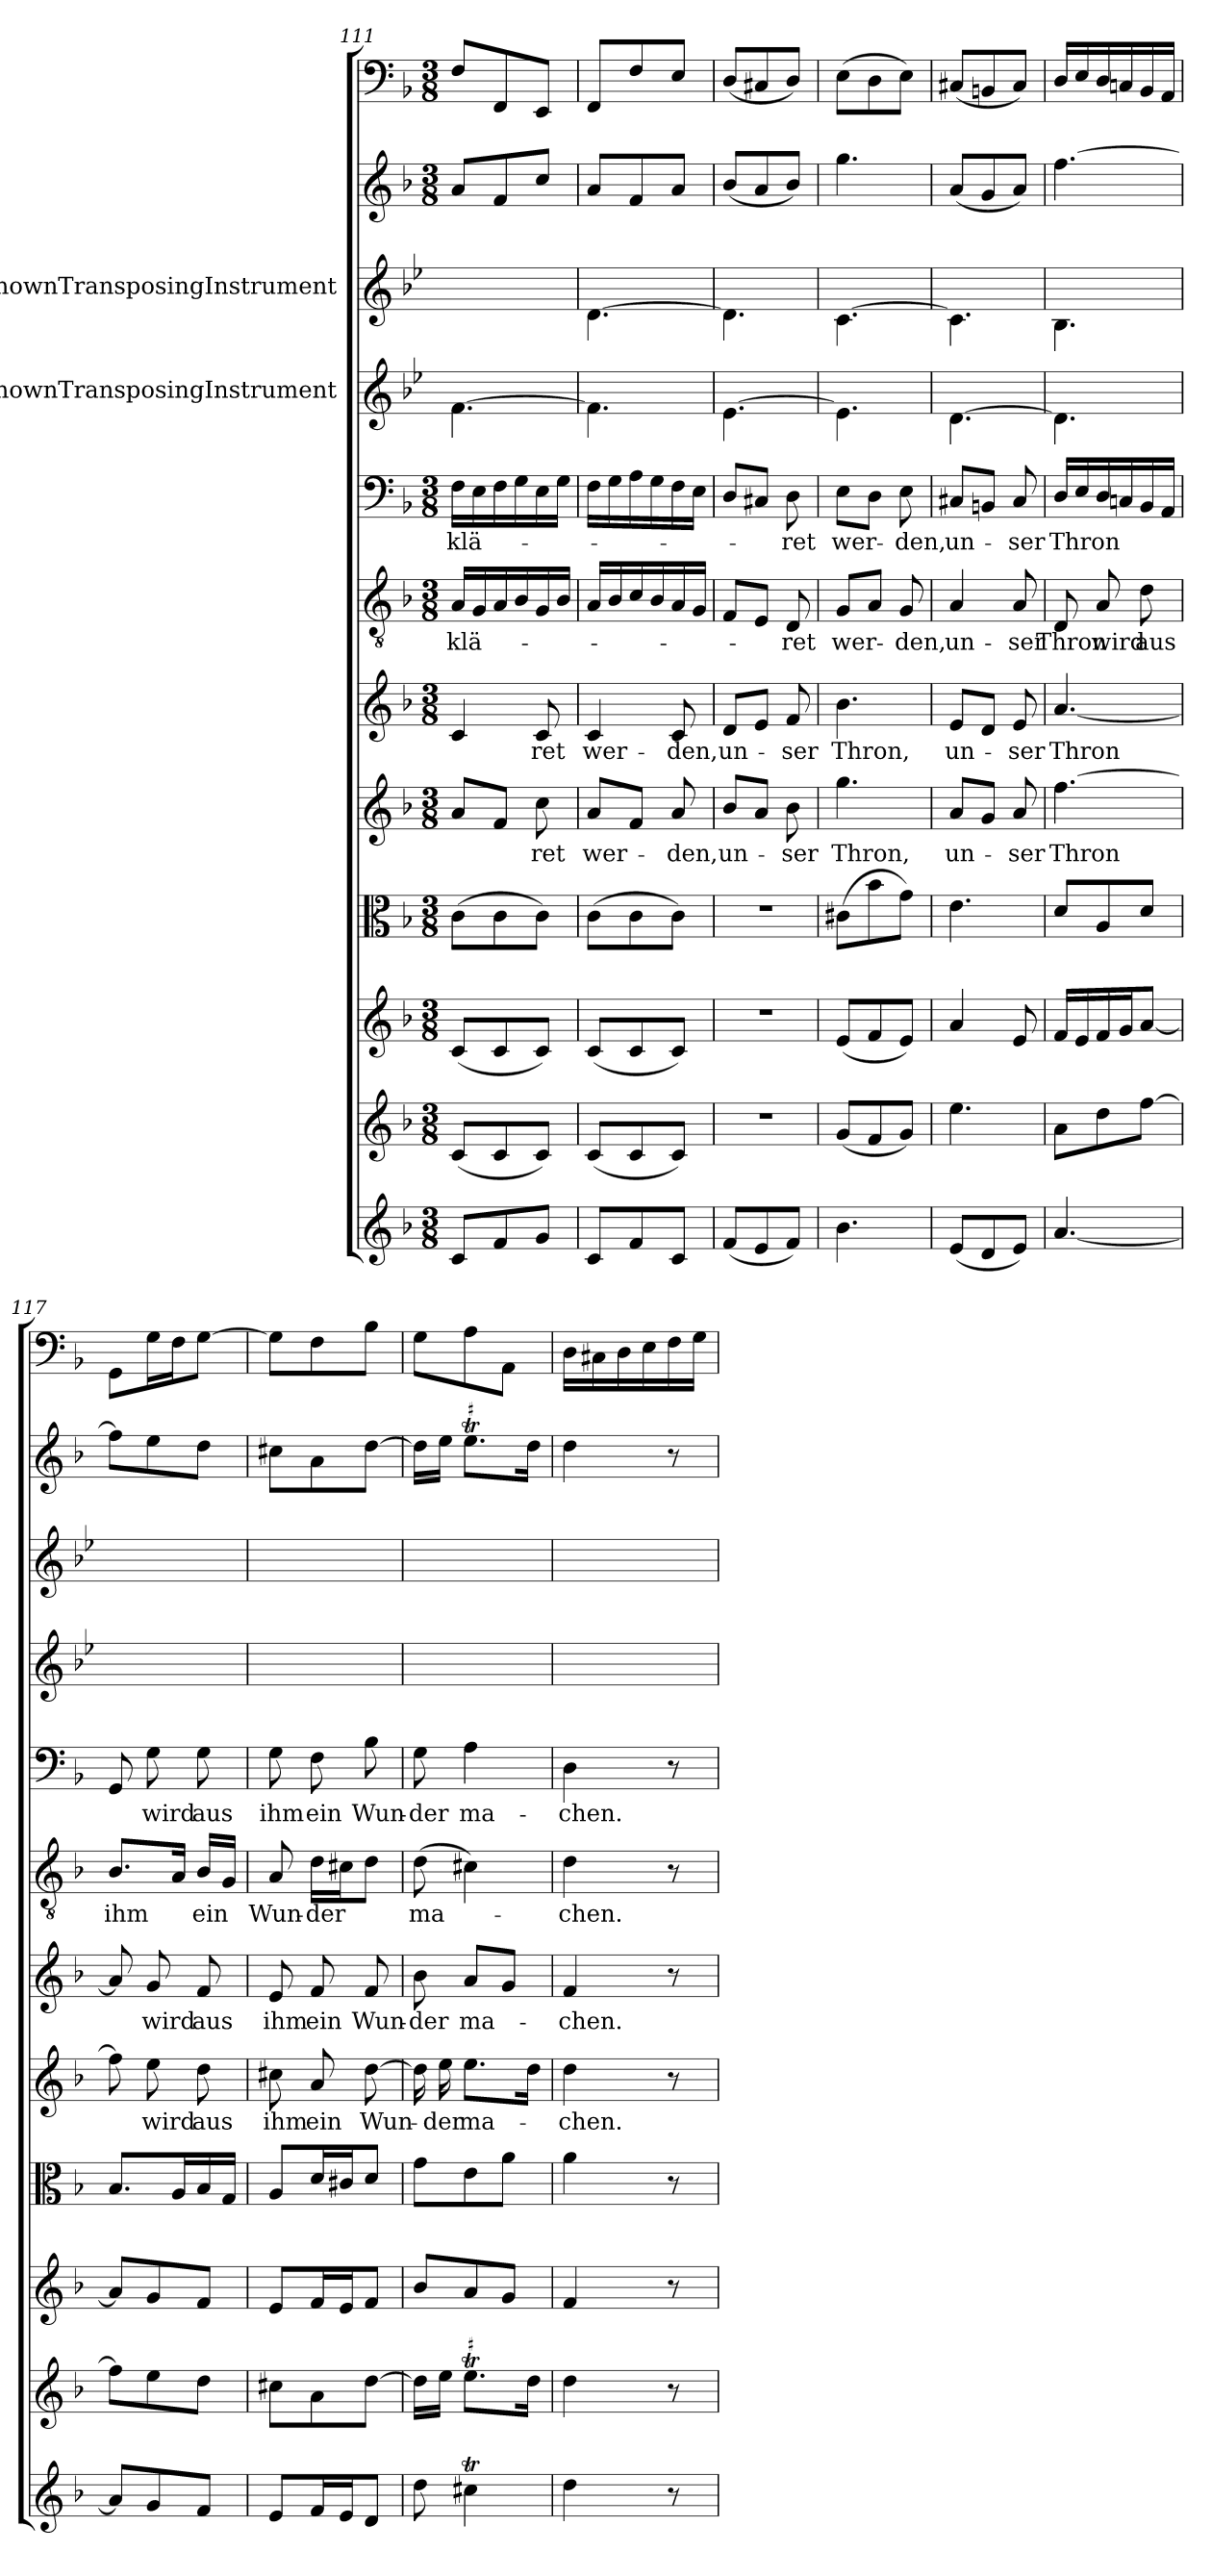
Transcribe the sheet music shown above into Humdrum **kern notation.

**kern	**kern	**kern	**kern	**kern	**text	**kern	**text	**kern	**text	**kern	**text	**kern	**kern	**kern	**kern
*part12	*part11	*part10	*part9	*part8	*part8	*part7	*part7	*part6	*part6	*part5	*part5	*part4	*part3	*part2	*part1
*staff12	*staff11	*staff10	*staff9	*staff8	*staff8	*staff7	*staff7	*staff6	*staff6	*staff5	*staff5	*staff4	*staff3	*staff2	*staff1
*	*	*	*	*	*	*	*	*	*	*	*	*I"UnknownTransposingInstrument	*I"UnknownTransposingInstrument	*	*
*clefG2	*clefG2	*clefG2	*clefC3	*clefG2	*	*clefG2	*	*clefGv2	*	*clefF4	*	*clefG2	*clefG2	*clefG2	*clefF4
*	*	*	*	*	*	*	*	*	*	*	*	*ITrd-4c-7	*ITrd-4c-7	*	*
*k[b-]	*k[b-]	*k[b-]	*k[b-]	*k[b-]	*	*k[b-]	*	*k[b-]	*	*k[b-]	*	*k[b-]	*k[b-]	*k[b-]	*k[b-]
*F:	*F:	*F:	*F:	*F:	*	*F:	*	*F:	*	*F:	*	*	*	*F:	*F:
*M3/8	*M3/8	*M3/8	*M3/8	*M3/8	*	*M3/8	*	*M3/8	*	*M3/8	*	*	*	*M3/8	*M3/8
=111	=111	=111	=111	=111	=111	=111	=111	=111	=111	=111	=111	=111	=111	=111	=111
8c/L	(8c/L	(8c/L	(8c\L	8a/L	.	4c/	.	16A/LL	-klä-	16F\LL	-klä-	[4.cc\	4.r	8a/L	8F/L
.	.	.	.	.	.	.	.	16G/	.	16E\	.	.	.	.	.
8f/	8c/	8c/	8c\	8f/J	.	.	.	16A/	.	16F\	.	.	.	8f/	8FF/
.	.	.	.	.	.	.	.	16B-/	.	16G\	.	.	.	.	.
8g/J	8c/J)	8c/J)	8c\J)	8cc\	-ret	8c/	-ret	16G/	.	16E\	.	.	.	8cc/J	8EE/J
.	.	.	.	.	.	.	.	16B-/JJ	.	16G\JJ	.	.	.	.	.
=112	=112	=112	=112	=112	=112	=112	=112	=112	=112	=112	=112	=112	=112	=112	=112
8c/L	(8c/L	(8c/L	(8c\L	8a/L	wer-	4c/	wer-	16A/LL	.	16F\LL	.	4.cc\]	[4.a\	8a/L	8FF/L
.	.	.	.	.	.	.	.	16B-/	.	16G\	.	.	.	.	.
8f/	8c/	8c/	8c\	8f/J	.	.	.	16c/	.	16A\	.	.	.	8f/	8F/
.	.	.	.	.	.	.	.	16B-/	.	16G\	.	.	.	.	.
8c/J	8c/J)	8c/J)	8c\J)	8a/	-den,	8c/	-den,	16A/	.	16F\	.	.	.	8a/J	8E/J
.	.	.	.	.	.	.	.	16G/JJ	.	16E\JJ	.	.	.	.	.
=113	=113	=113	=113	=113	=113	=113	=113	=113	=113	=113	=113	=113	=113	=113	=113
(8f/L	4.r	4.r	4.r	8b-/L	un-	8d/L	un-	8F/L	.	8D/L	.	[4.b-\	4.a\]	(8b-/L	(8D/L
8e/	.	.	.	8a/J	.	8e/J	.	8E/J	.	8C#X/J	.	.	.	8a/	8C#X/
8f/J)	.	.	.	8b-\	-ser	8f/	-ser	8D/	-ret	8D\	-ret	.	.	8b-/J)	8D/J)
=114	=114	=114	=114	=114	=114	=114	=114	=114	=114	=114	=114	=114	=114	=114	=114
4.b-\	(8g/L	(8e/L	(8c#X\L	4.gg\	Thron,	4.b-\	Thron,	8G/L	wer-	8E\L	wer-	4.b-\]	[4.g\	4.gg\	(8E\L
.	8f/	8f/	8b-\	.	.	.	.	8A/J	.	8D\J	.	.	.	.	8D\
.	8g/J)	8e/J)	8g\J)	.	.	.	.	8G/	-den,	8E\	-den,	.	.	.	8E\J)
=115	=115	=115	=115	=115	=115	=115	=115	=115	=115	=115	=115	=115	=115	=115	=115
(8e/L	4.ee\	4a/	4.e\	8a/L	un-	8e/L	un-	4A/	un-	8C#X/L	un-	[4.a\	4.g\]	(8a/L	(8C#X/L
8d/	.	.	.	8g/J	.	8d/J	.	.	.	8BBn/J	.	.	.	8g/	8BBn/
8e/J)	.	8e/	.	8a/	-ser	8e/	-ser	8A/	-ser	8C#/	-ser	.	.	8a/J)	8C#/J)
=116	=116	=116	=116	=116	=116	=116	=116	=116	=116	=116	=116	=116	=116	=116	=116
[4.a/	8a\L	16f/LL	8d/L	[4.ff\	Thron	[4.a/	Thron	8D/	Thron	16D/LL	Thron	4.a\]	4.f\	[4.ff\	16D/LL
.	.	16e/	.	.	.	.	.	.	.	16E/	.	.	.	.	16E/
.	8dd\	16f/	8A/	.	.	.	.	8A/	wird	16D/	.	.	.	.	16D/
.	.	16g/J	.	.	.	.	.	.	.	16Cn/	.	.	.	.	16Cn/
.	[8ff\J	[8a/J	8d/J	.	.	.	.	8d\	aus	16BB-/	.	.	.	.	16BB-/
.	.	.	.	.	.	.	.	.	.	16AA/JJ	.	.	.	.	16AA/JJ
=117	=117	=117	=117	=117	=117	=117	=117	=117	=117	=117	=117	=117	=117	=117	=117
8a/L]	8ff\L]	8a/L]	8.B-/L	8ff\]	.	8a/]	.	8.B-/L	ihm	8GG/	.	4.r	4.r	8ff\L]	8GG\L
8g/	8ee\	8g/	.	8ee\	wird	8g/	wird	.	.	8G\	wird	.	.	8ee\	16G\L
.	.	.	16A/L	.	.	.	.	16A/Jk	.	.	.	.	.	.	16F\J
8f/J	8dd\J	8f/J	16B-/	8dd\	aus	8f/	aus	16B-/LL	ein	8G\	aus	.	.	8dd\J	[8G\J
.	.	.	16G/JJ	.	.	.	.	16G/JJ	.	.	.	.	.	.	.
=118	=118	=118	=118	=118	=118	=118	=118	=118	=118	=118	=118	=118	=118	=118	=118
8e/L	8cc#X\L	8e/L	8A/L	8cc#X\	ihm	8e/	ihm	8A/	Wun-	8G\	ihm	4.r	4.r	8cc#X\L	8G\L]
16f/L	8a\	16f/L	16d/L	8a/	ein	8f/	ein	16d\LL	-der	8F\	ein	.	.	8a\	8F\
16e/J	.	16e/J	16c#X/J	.	.	.	.	16c#X\J	.	.	.	.	.	.	.
8d/J	[8dd\J	8f/J	8d/J	[8dd\	Wun-	8f/	Wun-	8d\J	.	8B-\	Wun-	.	.	[8dd\J	8B-\J
=119	=119	=119	=119	=119	=119	=119	=119	=119	=119	=119	=119	=119	=119	=119	=119
8dd\	16dd\LL]	8b-/L	8g\L	16dd\]	.	8b-\	-der	(8d\	ma-	8G\	-der	4.r	4.r	16dd\LL]	8G\L
.	16ee\JJ	.	.	16ee\	-der	.	.	.	.	.	.	.	.	16ee\JJ	.
!	!LO:TR:acc=#	!	!	!	!	!	!	!	!	!	!	!	!	!LO:TR:acc=#	!
4cc#Xt\	8.eeT\L	8a/	8e\	8.ee\L	ma-	8a/L	ma-	4c#X\)	.	4A\	ma-	.	.	8.eeT\L	8A\
.	.	8g/J	8a\J	.	.	8g/J	.	.	.	.	.	.	.	.	8AA\J
.	16dd\Jk	.	.	16dd\Jk	.	.	.	.	.	.	.	.	.	16dd\Jk	.
=120	=120	=120	=120	=120	=120	=120	=120	=120	=120	=120	=120	=120	=120	=120	=120
4dd\	4dd\	4f/	4a\	4dd\	-chen.	4f/	-chen.	4d\	-chen.	4D\	-chen.	4.r	4.r	4dd\	16D\LL
.	.	.	.	.	.	.	.	.	.	.	.	.	.	.	16C#X\
.	.	.	.	.	.	.	.	.	.	.	.	.	.	.	16D\
.	.	.	.	.	.	.	.	.	.	.	.	.	.	.	16E\
8r	8r	8r	8r	8r	.	8r	.	8r	.	8r	.	.	.	8r	16F\
.	.	.	.	.	.	.	.	.	.	.	.	.	.	.	16G\JJ
=	=	=	=	=	=	=	=	=	=	=	=	=	=	=	=
*-	*-	*-	*-	*-	*-	*-	*-	*-	*-	*-	*-	*-	*-	*-	*-
